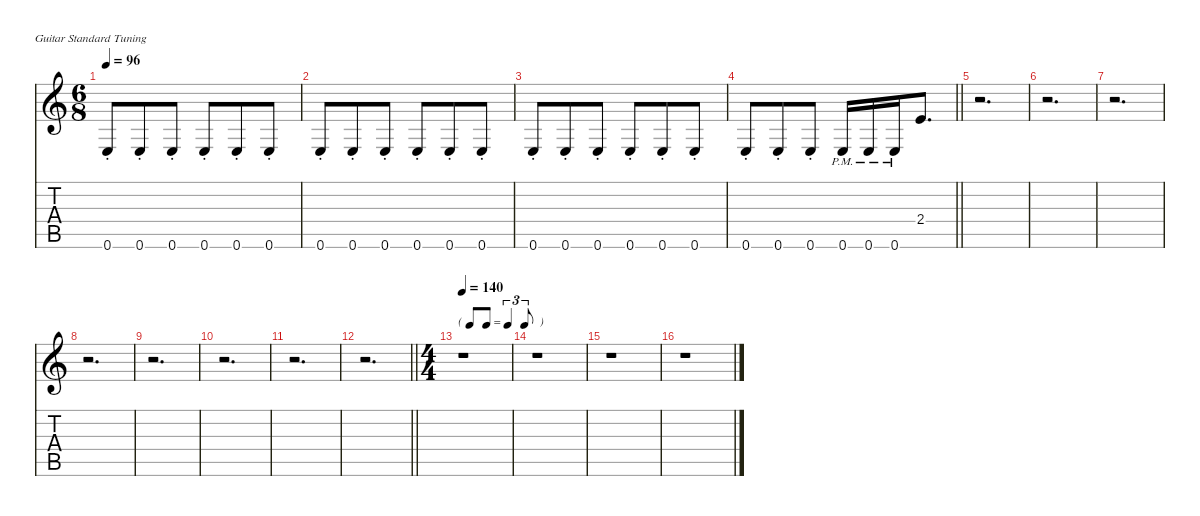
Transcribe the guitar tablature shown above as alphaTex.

\defaultSystemsLayout 4
\hideDynamics
\bracketExtendMode nobrackets
\singleTrackTrackNamePolicy hidden
\multiTrackTrackNamePolicy hidden
\firstSystemTrackNameMode fullname
\firstSystemTrackNameOrientation horizontal
\otherSystemsTrackNameOrientation horizontal
\track ("Lead Guitar 1 [Peter Lindgrent]" "dist.guit.") {defaultSystemsLayout 4 instrument distortionguitar}
\staff {score tabs}
\tuning (E4 B3 G3 D3 A2 E2)
\ts (6 8)
\tempo 96
\clef g2
\ks c
0.6{st}.8{dy f beam Up} 0.6{st}.8{beam Up} 0.6{st}.8{beam Up} 0.6{st}.8{beam Up} 0.6{st}.8{beam Up} 0.6{st}.8{beam Up} |
0.6{st}.8{beam Up} 0.6{st}.8{beam Up} 0.6{st}.8{beam Up} 0.6{st}.8{beam Up} 0.6{st}.8{beam Up} 0.6{st}.8{beam Up} |
0.6{st}.8{beam Up} 0.6{st}.8{beam Up} 0.6{st}.8{beam Up} 0.6{st}.8{beam Up} 0.6{st}.8{beam Up} 0.6{st}.8{beam Up} |
\barLineRight lightlight
0.6{st}.8{beam Up} 0.6{st}.8{beam Up} 0.6{st}.8{beam Up} 0.6{pm}.16{dy ppp beam Up} 0.6{pm}.16{beam Up} 0.6{pm}.16{beam Up} 2.4.8{d beam Up} |
r.2{d beam Down} |
r.2{d beam Down} |
r.2{d beam Down} |
r.2{d beam Down} |
r.2{d beam Down} |
r.2{d beam Down} |
r.2{d beam Down} |
\barLineRight lightlight
r.2{d beam Down} |
\ts (4 4)
\beaming (8 2 2 2 2)
\tf triplet8th
\tempo 140
r.1{beam Down} |
r.1{beam Down} |
r.1{beam Down} |
r.1{beam Down}
